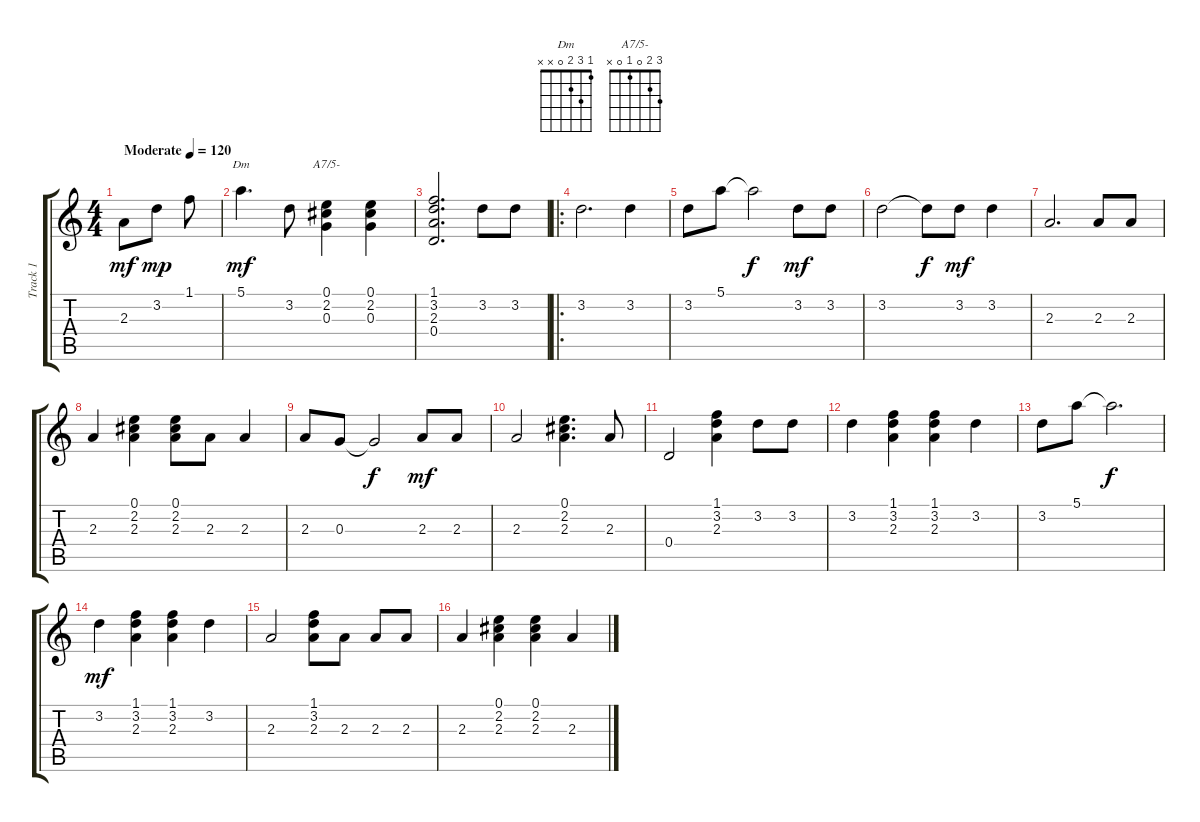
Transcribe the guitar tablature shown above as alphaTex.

\track ("Track 1" "Track 1") {instrument acousticguitarsteel}
\staff {score tabs}
\tuning (E4 B3 G3 D3 A2 E2) {hide}
\chord ("Dm" 1 3 2 0 x x)
\chord ("A7/5-" 3 2 0 1 0 x)
\ts (4 4)
\tempo (120 "Moderate")
\clef g2
\ks c
2.3.8{dy mf instrument acousticguitarsteel} 3.2.8{dy mp} 1.1.8 |
5.1.4{d ch "Dm" dy mf} 3.2.8 (0.1 2.2 0.3).4{ch "A7/5-"} (0.1 2.2 0.3).4 |
(1.1 3.2 2.3 0.4).2{d} 3.2.8 3.2.8 |
\ro
3.2.2{d} 3.2.4 |
3.2.8 5.1.8 5.1{t}.2{dy f} 3.2.8{dy mf} 3.2.8 |
3.2.2 3.2{t}.8{dy f} 3.2.8{dy mf} 3.2.4 |
2.3.2{d} 2.3.8 2.3.8 |
2.3.4 (0.1 2.2 2.3).4 (0.1 2.2 2.3).8 2.3.8 2.3.4 |
2.3.8 0.3.8 0.3{t}.2{dy f} 2.3.8{dy mf} 2.3.8 |
2.3.2 (0.1 2.2 2.3).4{d} 2.3.8 |
0.4.2 (1.1 3.2 2.3).4 3.2.8 3.2.8 |
3.2.4 (1.1 3.2 2.3).4 (1.1 3.2 2.3).4 3.2.4 |
3.2.8 5.1.8 5.1{t}.2{d dy f} |
3.2.4{dy mf} (1.1 3.2 2.3).4 (1.1 3.2 2.3).4 3.2.4 |
2.3.2 (1.1 3.2 2.3).8 2.3.8 2.3.8 2.3.8 |
2.3.4 (0.1 2.2 2.3).4 (0.1 2.2 2.3).4 2.3.4
